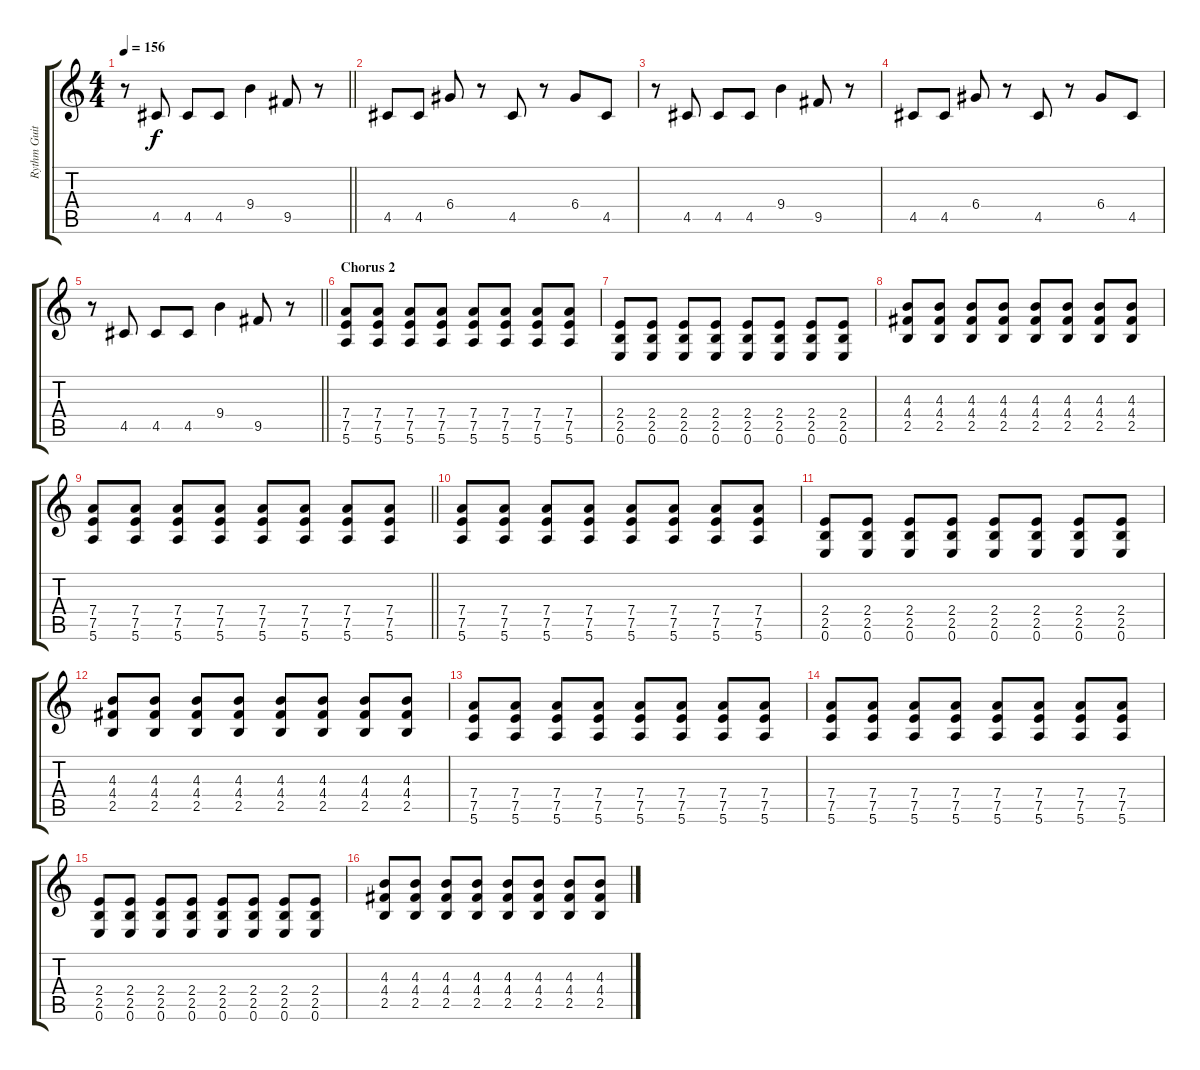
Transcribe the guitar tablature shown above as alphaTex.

\track ("Rythm Guitar" "Rythm Guit") {instrument overdrivenguitar}
\staff {score tabs}
\tuning (E4 B3 G3 D3 A2 E2) {hide}
\ts (4 4)
\tempo 156
\clef g2
\barLineRight lightlight
\ks c
r.8{dy f} 4.5.8 4.5.8 4.5.8 9.4.4 9.5.8 r.8 |
4.5.8 4.5.8 6.4.8 r.8 4.5.8 r.8 6.4.8 4.5.8 |
r.8 4.5.8 4.5.8 4.5.8 9.4.4 9.5.8 r.8 |
4.5.8 4.5.8 6.4.8 r.8 4.5.8 r.8 6.4.8 4.5.8 |
\barLineRight lightlight
r.8 4.5.8 4.5.8 4.5.8 9.4.4 9.5.8 r.8 |
\section ("" "Chorus 2")
(7.4 7.5 5.6).8 (7.4 7.5 5.6).8 (7.4 7.5 5.6).8 (7.4 7.5 5.6).8 (7.4 7.5 5.6).8 (7.4 7.5 5.6).8 (7.4 7.5 5.6).8 (7.4 7.5 5.6).8 |
(2.4 2.5 0.6).8 (2.4 2.5 0.6).8 (2.4 2.5 0.6).8 (2.4 2.5 0.6).8 (2.4 2.5 0.6).8 (2.4 2.5 0.6).8 (2.4 2.5 0.6).8 (2.4 2.5 0.6).8 |
(4.3 4.4 2.5).8 (4.3 4.4 2.5).8 (4.3 4.4 2.5).8 (4.3 4.4 2.5).8 (4.3 4.4 2.5).8 (4.3 4.4 2.5).8 (4.3 4.4 2.5).8 (4.3 4.4 2.5).8 |
\barLineRight lightlight
(7.4 7.5 5.6).8 (7.4 7.5 5.6).8 (7.4 7.5 5.6).8 (7.4 7.5 5.6).8 (7.4 7.5 5.6).8 (7.4 7.5 5.6).8 (7.4 7.5 5.6).8 (7.4 7.5 5.6).8 |
(7.4 7.5 5.6).8 (7.4 7.5 5.6).8 (7.4 7.5 5.6).8 (7.4 7.5 5.6).8 (7.4 7.5 5.6).8 (7.4 7.5 5.6).8 (7.4 7.5 5.6).8 (7.4 7.5 5.6).8 |
(2.4 2.5 0.6).8 (2.4 2.5 0.6).8 (2.4 2.5 0.6).8 (2.4 2.5 0.6).8 (2.4 2.5 0.6).8 (2.4 2.5 0.6).8 (2.4 2.5 0.6).8 (2.4 2.5 0.6).8 |
(4.3 4.4 2.5).8 (4.3 4.4 2.5).8 (4.3 4.4 2.5).8 (4.3 4.4 2.5).8 (4.3 4.4 2.5).8 (4.3 4.4 2.5).8 (4.3 4.4 2.5).8 (4.3 4.4 2.5).8 |
(7.4 7.5 5.6).8 (7.4 7.5 5.6).8 (7.4 7.5 5.6).8 (7.4 7.5 5.6).8 (7.4 7.5 5.6).8 (7.4 7.5 5.6).8 (7.4 7.5 5.6).8 (7.4 7.5 5.6).8 |
(7.4 7.5 5.6).8 (7.4 7.5 5.6).8 (7.4 7.5 5.6).8 (7.4 7.5 5.6).8 (7.4 7.5 5.6).8 (7.4 7.5 5.6).8 (7.4 7.5 5.6).8 (7.4 7.5 5.6).8 |
(2.4 2.5 0.6).8 (2.4 2.5 0.6).8 (2.4 2.5 0.6).8 (2.4 2.5 0.6).8 (2.4 2.5 0.6).8 (2.4 2.5 0.6).8 (2.4 2.5 0.6).8 (2.4 2.5 0.6).8 |
(4.3 4.4 2.5).8 (4.3 4.4 2.5).8 (4.3 4.4 2.5).8 (4.3 4.4 2.5).8 (4.3 4.4 2.5).8 (4.3 4.4 2.5).8 (4.3 4.4 2.5).8 (4.3 4.4 2.5).8
